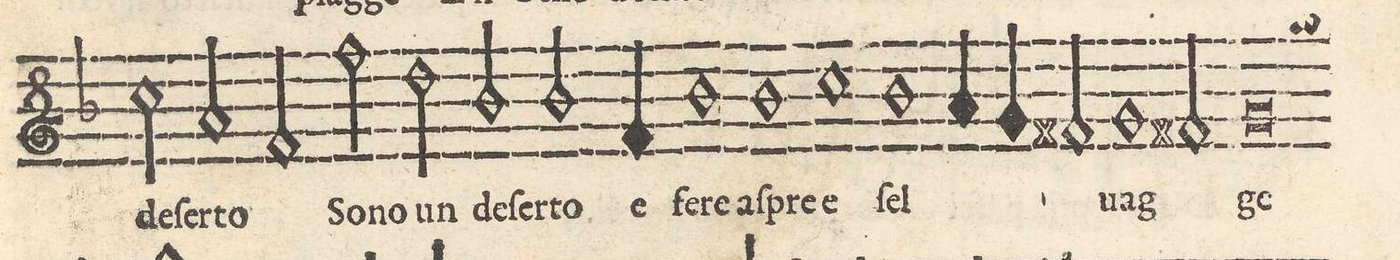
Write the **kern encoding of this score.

**kern	**text
*I"CANTO	*
*clefG2	*
*k[b-]	*
*met(C)	*
*M2/1	*
2cc\	de-
=26-	=26-
2a/	ſer-
2f/	-to
2ff\	So-
2dd\	-no_un
=27-	=27-
2b-/	de-
2b-/	-ſer-
4f/	-to_e
1b-\	fe-
=28-	=28-
1b-\	-re_a-
1cc\	-ſpre_e
=29-	=29-
1b-\	ſel-
4a/	.
4g/	.
=30-	=30-
2f#X/	.
1g/	-uag-
2f#X/	.
=31-	=31-
0g	-ge
*custos:gg	*
=32-	=32-
*-	*-
